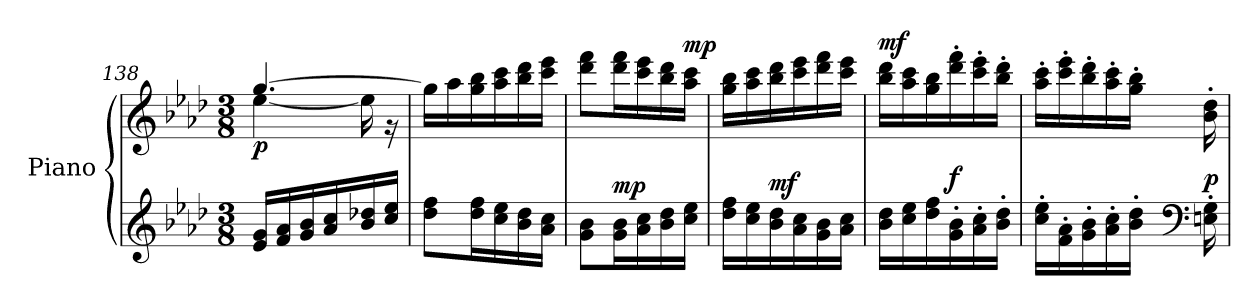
**kern	**kern	**dynam
*part1	*part1	*part1
*staff2	*staff1	*staff1/2
*I"Piano	*	*
*I'Pno	*	*
*clefG2	*clefG2	*
*k[b-e-a-d-]	*k[b-e-a-d-]	*
*M3/8	*M3/8	*
=138	=138	=138
*	*^	*
!	!	!	!LO:DY:b
16e-/ 16g/LL	[4.gg/	[4ee-\	p
16f/ 16a-/	.	.	.
16g/ 16b-/	.	.	.
16a-/ 16cc/	.	.	.
16b-/ 16dd-X/	.	16ee-\]	.
16cc/ 16ee-/JJ	.	16r	.
*	*v	*v	*
!!LO:PB:g=z
=139	=139	=139
8dd-\ 8ff\L	16gg\LL]	.
.	16aa-\	.
16dd-\ 16ff\L	16gg\ 16bb-\	.
16cc\ 16ee-\	16aa-\ 16ccc\	.
16b-\ 16dd-\	16bb-\ 16ddd-\	.
16a-\ 16cc\JJ	16ccc\ 16eee-\JJ	.
=140	=140	=140
8g\ 8b-\L	8ddd-\ 8fff\L	.
!	!	!LO:DY:a=2
16g\ 16b-\L	16ddd-\ 16fff\L	mp
16a-\ 16cc\	16ccc\ 16eee-\	.
16b-\ 16dd-\	16bb-\ 16ddd-\	.
!	!	!LO:DY:a
16cc\ 16ee-\JJ	16aa-\ 16ccc\JJ	mp
=141	=141	=141
16dd-\ 16ff\LL	16gg\ 16bb-\LL	.
16cc\ 16ee-\	16aa-\ 16ccc\	.
!	!	!LO:DY:a=2
16b-\ 16dd-\	16bb-\ 16ddd-\	mf
16a-\ 16cc\	16ccc\ 16eee-\	.
16g\ 16b-\	16ddd-\ 16fff\	.
16a-\ 16cc\JJ	16ccc\ 16eee-\JJ	.
=142	=142	=142
!	!	!LO:DY:a
16b-\ 16dd-\LL	16bb-\ 16ddd-\LL	mf
16cc\ 16ee-\	16aa-\ 16ccc\	.
16dd-\ 16ff\	16gg\ 16bb-\	.
!	!	!LO:DY:a=2
16g\' 16b-\'	16ddd-\' 16fff\'	f
16a-\' 16cc\'	16ccc\' 16eee-\'	.
16b-\' 16dd-\'JJ	16bb-\' 16ddd-\'JJ	.
=143	=143	=143
16cc\' 16ee-\'LL	16aa-\' 16ccc\'LL	.
16f\' 16a-\'	16ccc\' 16eee-\'	.
16g\' 16b-\'	16bb-\' 16ddd-\'	.
16a-\' 16cc\'	16aa-\' 16ccc\'	.
16b-\' 16dd-\'JJ	16gg\' 16bb-\'JJ	.
*clefF4	*	*
!	!	!LO:DY:a=2
16En\' 16G\'	16b-\' 16dd-\'	p
=	=	=
*-	*-	*-
